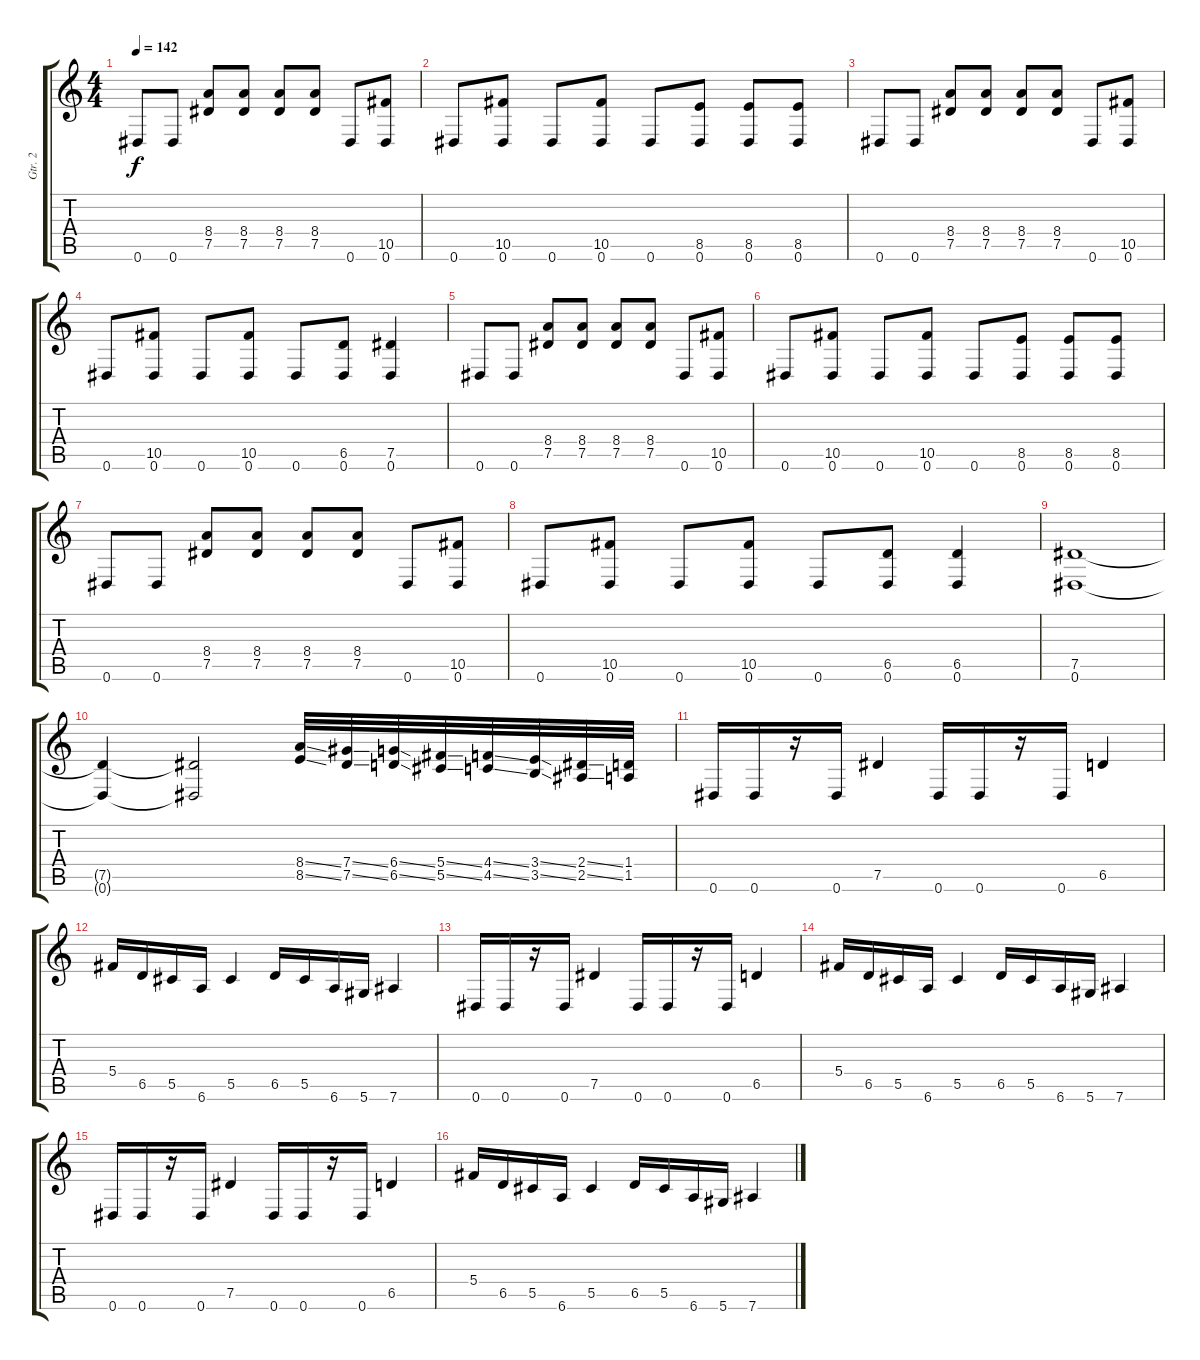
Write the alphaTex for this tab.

\track ("Gtr. 2" "Gtr. 2") {instrument overdrivenguitar}
\staff {score tabs}
\tuning (Eb4 Bb3 Gb3 Db3 Ab2 Eb2) {hide}
\ts (4 4)
\tempo 142
\clef g2
\ks c
0.6.8{dy f instrument overdrivenguitar} 0.6.8 (8.4 7.5).8 (8.4 7.5).8 (8.4 7.5).8 (8.4 7.5).8 0.6.8 (10.5 0.6).8 |
0.6.8 (10.5 0.6).8 0.6.8 (10.5 0.6).8 0.6.8 (8.5 0.6).8 (8.5 0.6).8 (8.5 0.6).8 |
0.6.8 0.6.8 (8.4 7.5).8 (8.4 7.5).8 (8.4 7.5).8 (8.4 7.5).8 0.6.8 (10.5 0.6).8 |
0.6.8 (10.5 0.6).8 0.6.8 (10.5 0.6).8 0.6.8 (6.5 0.6).8 (7.5 0.6).4 |
0.6.8 0.6.8 (8.4 7.5).8 (8.4 7.5).8 (8.4 7.5).8 (8.4 7.5).8 0.6.8 (10.5 0.6).8 |
0.6.8 (10.5 0.6).8 0.6.8 (10.5 0.6).8 0.6.8 (8.5 0.6).8 (8.5 0.6).8 (8.5 0.6).8 |
0.6.8 0.6.8 (8.4 7.5).8 (8.4 7.5).8 (8.4 7.5).8 (8.4 7.5).8 0.6.8 (10.5 0.6).8 |
0.6.8 (10.5 0.6).8 0.6.8 (10.5 0.6).8 0.6.8 (6.5 0.6).8 (6.5 0.6).4 |
(7.5 0.6).1 |
(7.5{t} 0.6{t}).4 (7.5{t} 0.6{t}).2 (8.4{ss} 8.5{ss}).32 (7.4{ss} 7.5{ss}).32 (6.4{ss} 6.5{ss}).32 (5.4{ss} 5.5{ss}).32 (4.4{ss} 4.5{ss}).32 (3.4{ss} 3.5{ss}).32 (2.4{ss} 2.5{ss}).32 (1.4 1.5).32 |
0.6.16 0.6.16 r.16 0.6.16 7.5.4 0.6.16 0.6.16 r.16 0.6.16 6.5.4 |
5.4.16 6.5.16 5.5.16 6.6.16 5.5.4 6.5.16 5.5.16 6.6.16 5.6.16 7.6.4 |
0.6.16 0.6.16 r.16 0.6.16 7.5.4 0.6.16 0.6.16 r.16 0.6.16 6.5.4 |
5.4.16 6.5.16 5.5.16 6.6.16 5.5.4 6.5.16 5.5.16 6.6.16 5.6.16 7.6.4 |
0.6.16 0.6.16 r.16 0.6.16 7.5.4 0.6.16 0.6.16 r.16 0.6.16 6.5.4 |
5.4.16 6.5.16 5.5.16 6.6.16 5.5.4 6.5.16 5.5.16 6.6.16 5.6.16 7.6.4
